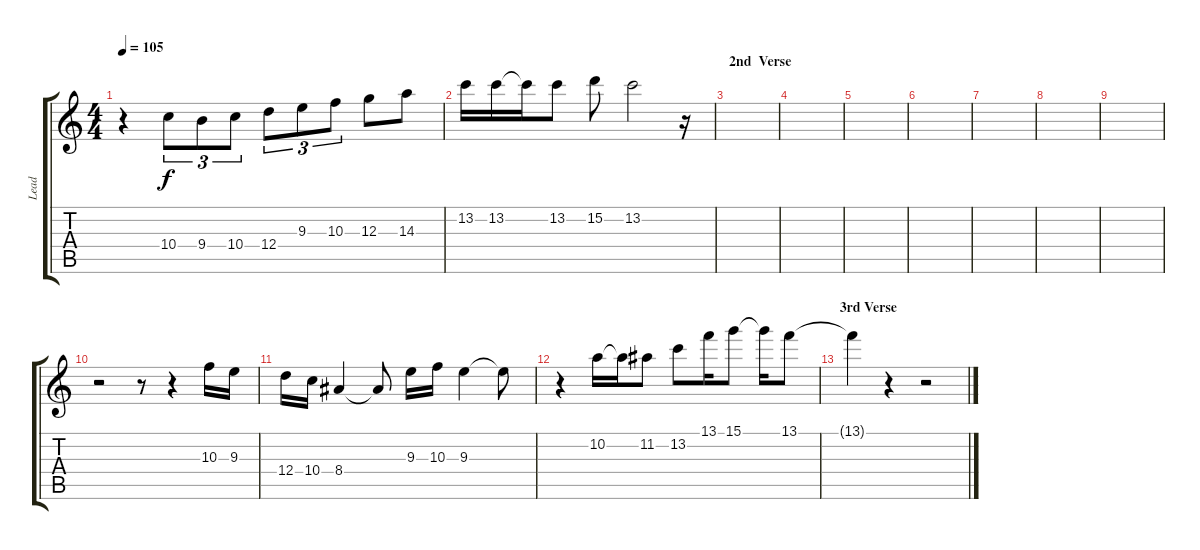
\track ("Lead" "Lead") {instrument acousticguitarsteel}
\staff {score tabs}
\tuning (E4 B3 G3 D3 A2 E2) {hide}
\ts (4 4)
\tempo 105
\clef g2
\ks c
r.4{dy f} 10.4.8{tu (3 2)} 9.4.8{tu (3 2)} 10.4.8{tu (3 2)} 12.4.8{tu (3 2)} 9.3.8{tu (3 2)} 10.3.8{tu (3 2)} 12.3.8 14.3.8 |
13.2.16 13.2.16 13.2{t}.16 13.2.8 15.2.8 13.2.2 r.16 |
\section ("" "2nd  Verse")
|
|
|
|
|
|
|
r.2 r.8 r.4 10.3.16 9.3.16 |
12.4.16 10.4.16 8.4.4 8.4{t}.8 9.3.16 10.3.16 9.3.4 9.3{t}.8 |
r.4 10.2.16 10.2{t}.16 11.2.8 13.2.8 13.1.16 15.1.8 15.1{t}.16 13.1.8 |
\section ("" "3rd Verse")
13.1{t}.4 r.4 r.2
